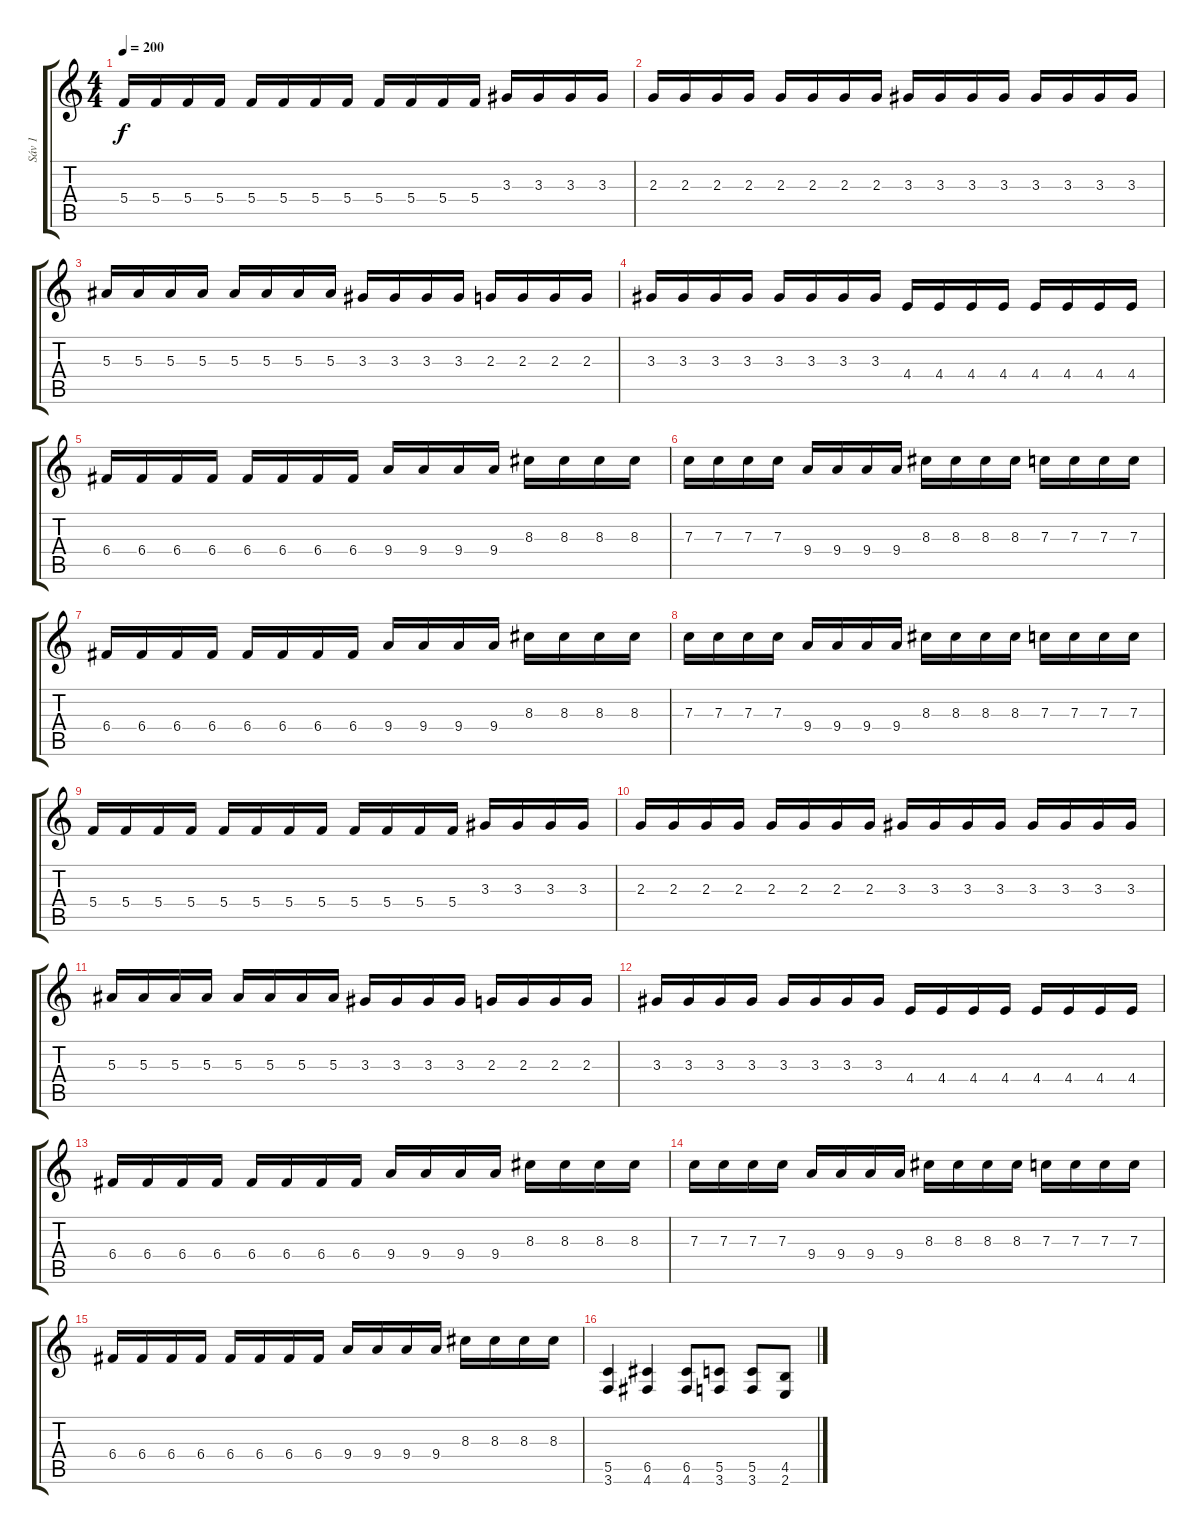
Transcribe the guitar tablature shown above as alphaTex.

\track ("Sáv 1" "Sáv 1") {instrument electricguitarclean}
\staff {score tabs}
\tuning (D4 A3 F3 C3 G2 D2) {hide}
\ts (4 4)
\tempo 200
\clef g2
\ks c
5.4.16{dy f} 5.4.16 5.4.16 5.4.16 5.4.16 5.4.16 5.4.16 5.4.16 5.4.16 5.4.16 5.4.16 5.4.16 3.3.16 3.3.16 3.3.16 3.3.16 |
2.3.16 2.3.16 2.3.16 2.3.16 2.3.16 2.3.16 2.3.16 2.3.16 3.3.16 3.3.16 3.3.16 3.3.16 3.3.16 3.3.16 3.3.16 3.3.16 |
5.3.16 5.3.16 5.3.16 5.3.16 5.3.16 5.3.16 5.3.16 5.3.16 3.3.16 3.3.16 3.3.16 3.3.16 2.3.16 2.3.16 2.3.16 2.3.16 |
3.3.16 3.3.16 3.3.16 3.3.16 3.3.16 3.3.16 3.3.16 3.3.16 4.4.16 4.4.16 4.4.16 4.4.16 4.4.16 4.4.16 4.4.16 4.4.16 |
6.4.16 6.4.16 6.4.16 6.4.16 6.4.16 6.4.16 6.4.16 6.4.16 9.4.16 9.4.16 9.4.16 9.4.16 8.3.16 8.3.16 8.3.16 8.3.16 |
7.3.16 7.3.16 7.3.16 7.3.16 9.4.16 9.4.16 9.4.16 9.4.16 8.3.16 8.3.16 8.3.16 8.3.16 7.3.16 7.3.16 7.3.16 7.3.16 |
6.4.16 6.4.16 6.4.16 6.4.16 6.4.16 6.4.16 6.4.16 6.4.16 9.4.16 9.4.16 9.4.16 9.4.16 8.3.16 8.3.16 8.3.16 8.3.16 |
7.3.16 7.3.16 7.3.16 7.3.16 9.4.16 9.4.16 9.4.16 9.4.16 8.3.16 8.3.16 8.3.16 8.3.16 7.3.16 7.3.16 7.3.16 7.3.16 |
5.4.16 5.4.16 5.4.16 5.4.16 5.4.16 5.4.16 5.4.16 5.4.16 5.4.16 5.4.16 5.4.16 5.4.16 3.3.16 3.3.16 3.3.16 3.3.16 |
2.3.16 2.3.16 2.3.16 2.3.16 2.3.16 2.3.16 2.3.16 2.3.16 3.3.16 3.3.16 3.3.16 3.3.16 3.3.16 3.3.16 3.3.16 3.3.16 |
5.3.16 5.3.16 5.3.16 5.3.16 5.3.16 5.3.16 5.3.16 5.3.16 3.3.16 3.3.16 3.3.16 3.3.16 2.3.16 2.3.16 2.3.16 2.3.16 |
3.3.16 3.3.16 3.3.16 3.3.16 3.3.16 3.3.16 3.3.16 3.3.16 4.4.16 4.4.16 4.4.16 4.4.16 4.4.16 4.4.16 4.4.16 4.4.16 |
6.4.16 6.4.16 6.4.16 6.4.16 6.4.16 6.4.16 6.4.16 6.4.16 9.4.16 9.4.16 9.4.16 9.4.16 8.3.16 8.3.16 8.3.16 8.3.16 |
7.3.16 7.3.16 7.3.16 7.3.16 9.4.16 9.4.16 9.4.16 9.4.16 8.3.16 8.3.16 8.3.16 8.3.16 7.3.16 7.3.16 7.3.16 7.3.16 |
6.4.16 6.4.16 6.4.16 6.4.16 6.4.16 6.4.16 6.4.16 6.4.16 9.4.16 9.4.16 9.4.16 9.4.16 8.3.16 8.3.16 8.3.16 8.3.16 |
(5.5 3.6).4 (6.5 4.6).4 (6.5 4.6).8 (5.5 3.6).8 (5.5 3.6).8 (4.5 2.6).8
